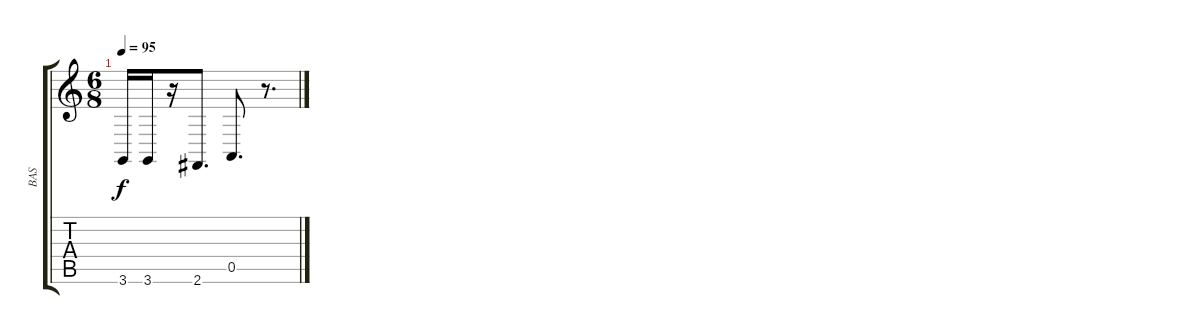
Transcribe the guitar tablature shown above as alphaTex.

\track ("BAS" "BAS") {instrument clarinet}
\staff {score tabs}
\tuning (E4 B3 G3 D3 A2 E2) {hide}
\ts (6 8)
\tempo 95
\clef g2
\ks c
3.6.16{dy f} 3.6.16 r.16 2.6.8{d} 0.5.8{d} r.8{d}
